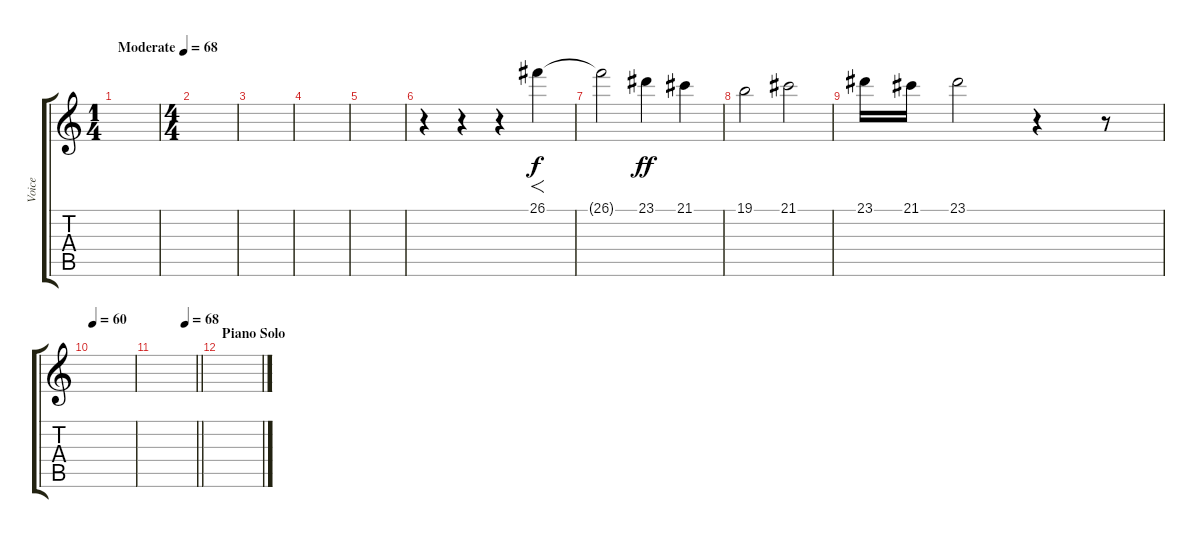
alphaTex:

\track ("Voice" "Voice") {instrument voiceoohs}
\staff {score tabs}
\tuning (E4 B3 G3 D3 A2 E2) {hide}
\ts (1 4)
\tempo (68 "Moderate")
\clef g2
\ks c
|
\ts (4 4)
|
|
|
|
r.4 r.4 r.4 26.1.4{f} |
26.1{t}.2{dy f} 23.1.4{dy ff} 21.1.4 |
19.1.2 21.1.2 |
23.1.16 21.1.16 23.1.2 r.4 r.8 |
\tempo 60
|
\tempo (68 0.75)
\barLineRight lightlight
|
\section ("" "Piano Solo")
